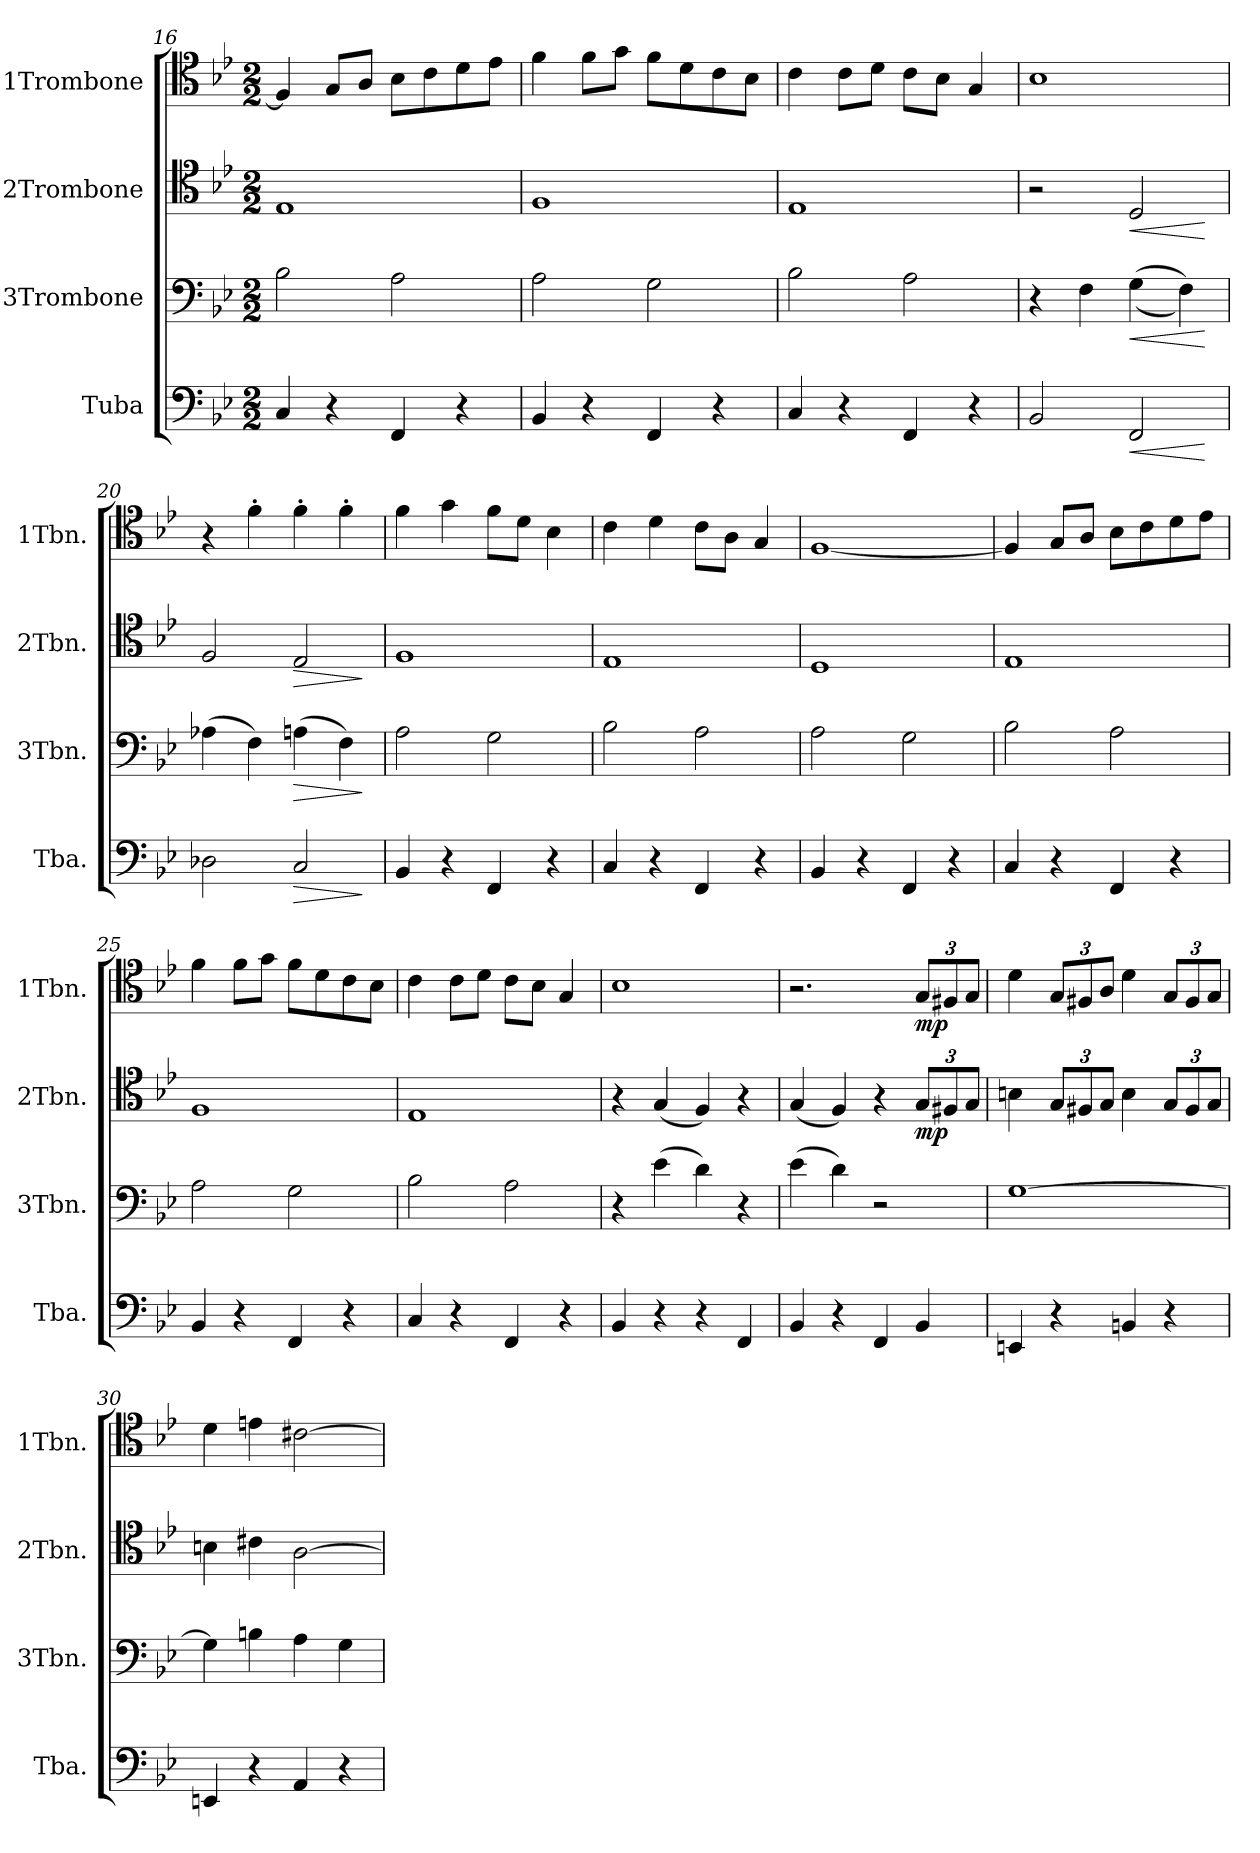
**kern	**dynam	**kern	**dynam	**kern	**dynam	**kern	**dynam
*part4	*part4	*part3	*part3	*part2	*part2	*part1	*part1
*staff4	*staff4	*staff3	*staff3	*staff2	*staff2	*staff1	*staff1
*I"Tuba	*	*I"3Trombone	*	*I"2Trombone	*	*I"1Trombone	*
*I'Tba.	*	*I'3Tbn.	*	*I'2Tbn.	*	*I'1Tbn.	*
*clefF4	*	*clefF4	*	*clefC4	*	*clefC4	*
*k[b-e-]	*	*k[b-e-]	*	*k[b-e-]	*	*k[b-e-]	*
*M2/2	*	*M2/2	*	*M2/2	*	*M2/2	*
=16	=16	=16	=16	=16	=16	=16	=16
4C/	.	2B-\	.	1E-	.	4F/]	.
4r	.	.	.	.	.	8G/L	.
.	.	.	.	.	.	8A/J	.
4FF/	.	2A\	.	.	.	8B-\L	.
.	.	.	.	.	.	8c\	.
4r	.	.	.	.	.	8d\	.
.	.	.	.	.	.	8e-\J	.
=17	=17	=17	=17	=17	=17	=17	=17
4BB-/	.	2A\	.	1F	.	4f\	.
4r	.	.	.	.	.	8f\L	.
.	.	.	.	.	.	8g\J	.
4FF/	.	2G\	.	.	.	8f\L	.
.	.	.	.	.	.	8d\	.
4r	.	.	.	.	.	8c\	.
.	.	.	.	.	.	8B-\J	.
=18	=18	=18	=18	=18	=18	=18	=18
4C/	.	2B-\	.	1E-	.	4c\	.
4r	.	.	.	.	.	8c\L	.
.	.	.	.	.	.	8d\J	.
4FF/	.	2A\	.	.	.	8c\L	.
.	.	.	.	.	.	8B-\J	.
4r	.	.	.	.	.	4G/	.
=19	=19	=19	=19	=19	=19	=19	=19
2BB-/	.	4r	.	2r	.	1B-	.
.	.	4F\	.	.	.	.	.
!	!LO:HP:b	!	!LO:HP:b	!	!LO:HP:b	!	!
2FF/	<	((4G\	<	2D/	<	.	.
.	.	4F\))	.	.	.	.	.
.	[	.	[	.	[	.	.
=20	=20	=20	=20	=20	=20	=20	=20
2D-X\	.	(4A-X\	.	2F/	.	4r	.
.	.	4F\)	.	.	.	4f'\	.
!	!LO:HP:b	!	!LO:HP:b	!	!LO:HP:b	!	!
2C/	>	(4An\	>	2E-/	>	4f'\	.
.	.	4F\)	.	.	.	4f'\	.
.	]	.	]	.	]	.	.
=21	=21	=21	=21	=21	=21	=21	=21
4BB-/	.	2A\	.	1F	.	4f\	.
4r	.	.	.	.	.	4g\	.
4FF/	.	2G\	.	.	.	8f\L	.
.	.	.	.	.	.	8d\J	.
4r	.	.	.	.	.	4B-\	.
=22	=22	=22	=22	=22	=22	=22	=22
4C/	.	2B-\	.	1E-	.	4c\	.
4r	.	.	.	.	.	4d\	.
4FF/	.	2A\	.	.	.	8c\L	.
.	.	.	.	.	.	8A\J	.
4r	.	.	.	.	.	4G/	.
=23	=23	=23	=23	=23	=23	=23	=23
4BB-/	.	2A\	.	1D	.	[1F	.
4r	.	.	.	.	.	.	.
4FF/	.	2G\	.	.	.	.	.
4r	.	.	.	.	.	.	.
!!LO:LB:g=z
=24	=24	=24	=24	=24	=24	=24	=24
4C/	.	2B-\	.	1E-	.	4F/]	.
4r	.	.	.	.	.	8G/L	.
.	.	.	.	.	.	8A/J	.
4FF/	.	2A\	.	.	.	8B-\L	.
.	.	.	.	.	.	8c\	.
4r	.	.	.	.	.	8d\	.
.	.	.	.	.	.	8e-\J	.
=25	=25	=25	=25	=25	=25	=25	=25
4BB-/	.	2A\	.	1F	.	4f\	.
4r	.	.	.	.	.	8f\L	.
.	.	.	.	.	.	8g\J	.
4FF/	.	2G\	.	.	.	8f\L	.
.	.	.	.	.	.	8d\	.
4r	.	.	.	.	.	8c\	.
.	.	.	.	.	.	8B-\J	.
=26	=26	=26	=26	=26	=26	=26	=26
4C/	.	2B-\	.	1E-	.	4c\	.
4r	.	.	.	.	.	8c\L	.
.	.	.	.	.	.	8d\J	.
4FF/	.	2A\	.	.	.	8c\L	.
.	.	.	.	.	.	8B-\J	.
4r	.	.	.	.	.	4G/	.
=27	=27	=27	=27	=27	=27	=27	=27
4BB-/	.	4r	.	4r	.	1B-	.
4r	.	(4e-\	.	(4G/	.	.	.
4r	.	4d\)	.	4F/)	.	.	.
4FF/	.	4r	.	4r	.	.	.
=28	=28	=28	=28	=28	=28	=28	=28
4BB-/	.	(4e-\	.	(4G/	.	2.r	.
4r	.	4d\)	.	4F/)	.	.	.
4FF/	.	2r	.	4r	.	.	.
*	*	*	*	*Xbrackettup	*	*Xbrackettup	*
!	!	!	!	!	!LO:DY:b	!	!LO:DY:b
4BB-/	.	.	.	12G/L	mp	12G/L	mp
.	.	.	.	12F#X/	.	12F#X/	.
.	.	.	.	12G/J	.	12G/J	.
=29	=29	=29	=29	=29	=29	=29	=29
4EEn/	.	[1G	.	4Bn\	.	4d\	.
4r	.	.	.	12G/L	.	12G/L	.
.	.	.	.	12F#X/	.	12F#X/	.
.	.	.	.	12G/J	.	12A/J	.
4BBn/	.	.	.	4B\	.	4d\	.
4r	.	.	.	12G/L	.	12G/L	.
.	.	.	.	12F#/	.	12F#/	.
.	.	.	.	12G/J	.	12G/J	.
=30	=30	=30	=30	=30	=30	=30	=30
4EEn/	.	4G\]	.	4Bn\	.	4d\	.
4r	.	4Bn\	.	4c#X\	.	4en\	.
4AA/	.	4A\	.	[2A\	.	[2c#X\	.
4r	.	4G\	.	.	.	.	.
=	=	=	=	=	=	=	=
*-	*-	*-	*-	*-	*-	*-	*-
